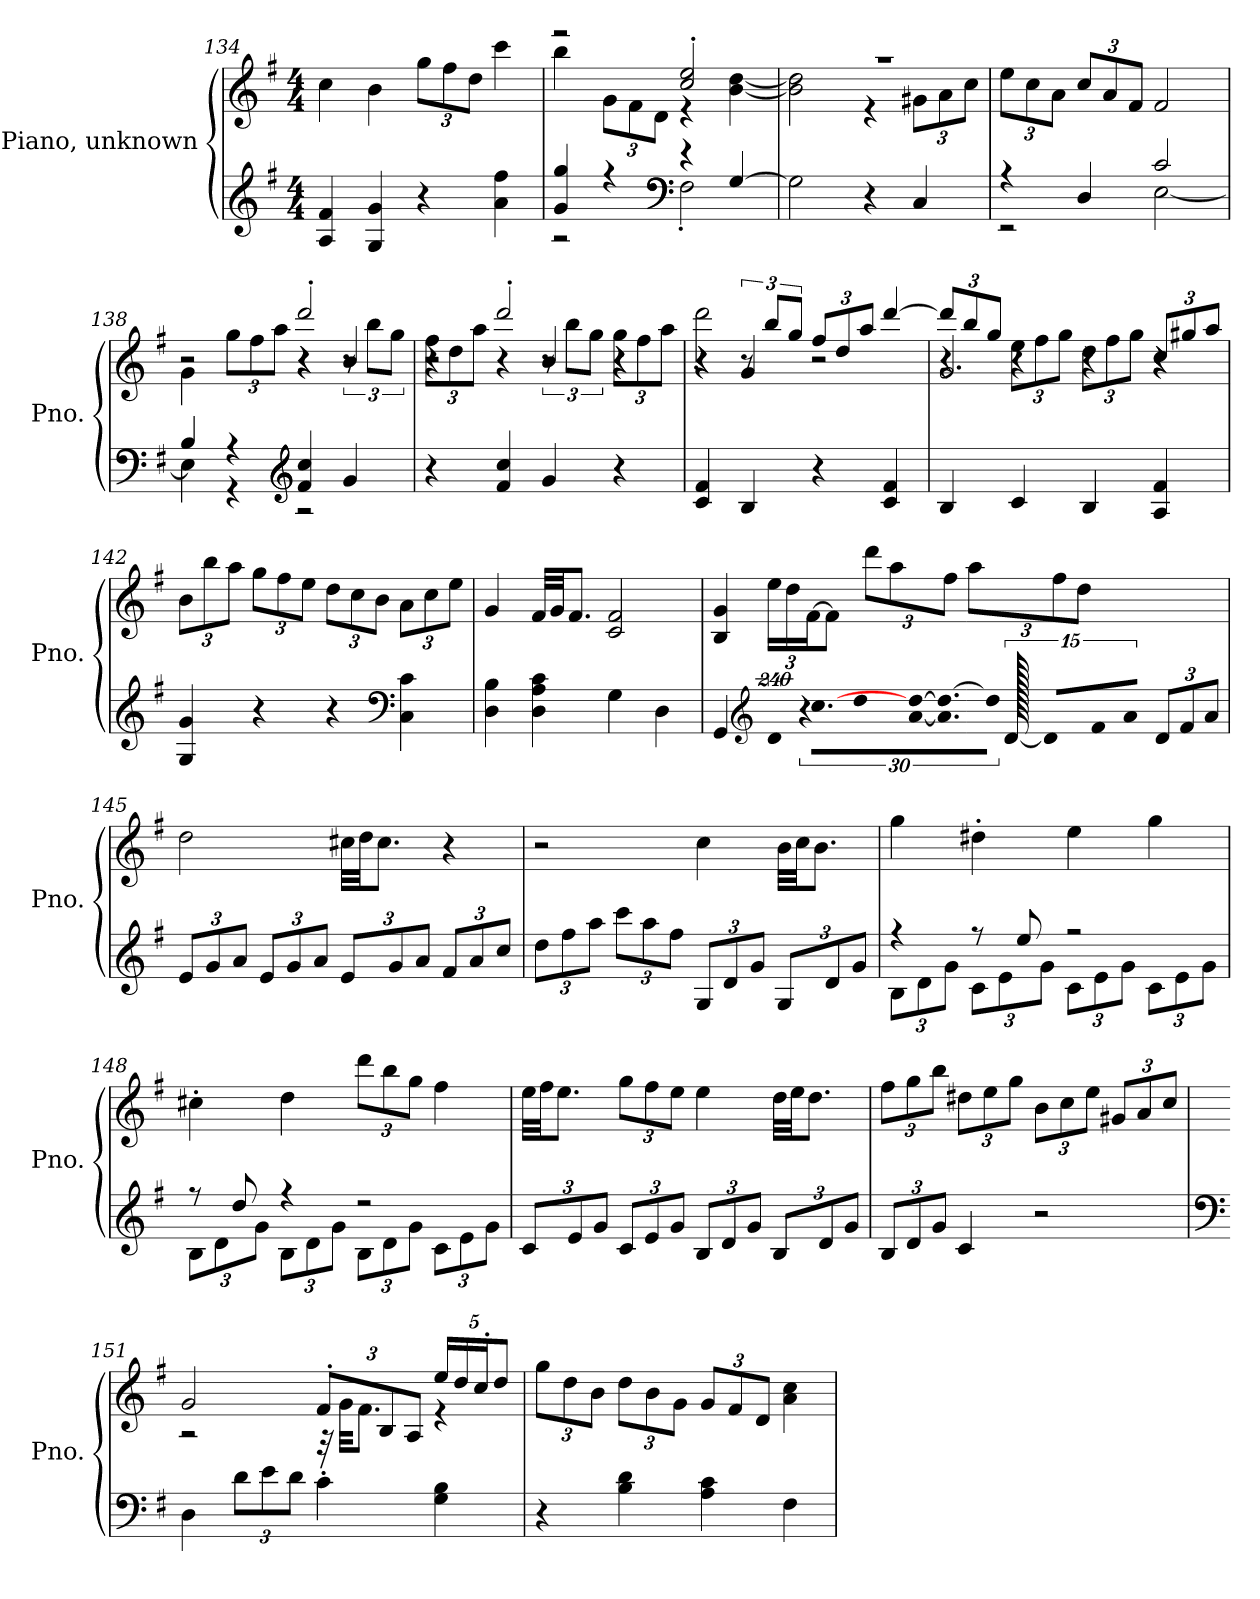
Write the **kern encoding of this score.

**kern	**kern
*part1	*part1
*staff2	*staff1
*I"Piano, unknown	*
*I'Pno.	*
*clefG2	*clefG2
*k[f#]	*k[f#]
*M4/4	*M4/4
=134	=134
4A/ 4f#/	4cc\
4G/ 4g/	4b\
*	*Xbrackettup
4r	12gg\L
.	12ff#\
.	12dd\J
4a\ 4ff#\	4ccc\
=135	=135
*^	*^
4g/ 4gg/	2r	2r	4bb\
4r	.	.	12g\L
.	.	.	12f#\
.	.	.	12d\J
*clefF4	*	*	*
4r	2F#'\	2cc/' 2ee/'	4r
[4G/	.	.	[4b\ [4dd\
*v	*v	*	*
!!LO:LB:g=z	!!
=136	=136	=136
2G\]	1r	2b\] 2dd\]
4r	.	4r
4C/	.	12g#X\L
.	.	12a\
.	.	12cc\J
*	*v	*v
=137	=137
*^	*
4r	2r	12ee\L
.	.	12cc\
.	.	12a\J
4D/	.	12cc/L
.	.	12a/
.	.	12f#/J
2c/	[2E\	2f#/
=138	=138	=138
*	*	*^
*	*	*	*^
4B/	4E\]	2r	4g\	2r
4r	4r	.	12gg\L	.
.	.	.	12ff#\	.
.	.	.	12aa\J	.
*clefG2	*	*	*	*
4f#/ 4cc/	2r	2ddd'/	4r	4r
*	*	*	*brackettup	*
4g/	.	.	12r	4b/
.	.	.	12bb\L	.
.	.	.	12gg\J	.
*v	*v	*	*	*
=139	=139	=139	=139
*	*	*Xbrackettup	*
4r	4r	12ff#\L	2r
.	.	12dd\	.
.	.	12aa\J	.
4f#/ 4cc/	2ddd'/	4r	.
*	*	*brackettup	*
4g/	.	12r	4b/
.	.	12bb\L	.
.	.	12gg\J	.
*	*	*Xbrackettup	*
4r	4r	12gg\L	4r
.	.	12ff#\	.
.	.	12aa\J	.
!!LO:LB:g=z	!!	!!
=140	=140	=140	=140
4c/ 4f#/	4r	2ddd'\	4r
*	*brackettup	*	*
4B/	12r	.	4g/
.	12bb/L	.	.
.	12gg/J	.	.
*	*Xbrackettup	*	*
4r	12ff#/L	2r	2r
.	12dd/	.	.
.	12aa/J	.	.
4c/ 4f#/	[4ddd/	.	.
=141	=141	=141	=141
4B/	12ddd/L]	4r	2.g/
.	12bb/	.	.
.	12gg/J	.	.
4c/	4r	12ee\L	.
.	.	12ff#\	.
.	.	12gg\J	.
4B/	4r	12dd\L	.
.	.	12ff#\	.
.	.	12gg\J	.
4A/ 4f#/	12cc/L	4r	4r
.	12gg#X/	.	.
.	12aa/J	.	.
*	*v	*v	*v
=142	=142
4G/ 4g/	12b\L
.	12bb\
.	12aa\J
4r	12gg\L
.	12ff#\
.	12ee\J
4r	12dd\L
.	12cc\
.	12b\J
*clefF4	*
4C\ 4c\	12a\L
.	12cc\
.	12ee\J
=143	=143
4D\ 4B\	4g/
4D\ 4A\ 4c\	32f#/LLL
.	32g/JJ
.	8.f#/J
4G\	2c/ 2f#/
4D\	.
!!LO:LB:g=z
=144	=144
4GG/	4B/ 4g/
*clefG2	*
!LO:N:vis=16	!
1920%137d/	24ee\LL
.	24dd\
!LO:N:vis=64	!
960%17r	.
.	[24f#\J
!LO:N:vis=32.	!
1920%103cc\LLL	.
.	8f#\J]
!LO:N:vis=64	!
[960%17dd\L	.
1920ryy	.
!LO:N:vis=64	!
[960%17a\ 960%17dd\_J	.
!LO:N:vis=32.	!
1920%103a\] 1920%103dd\_	.
!LO:N:vis=64	!
960%17dd\JJJk]	.
[1920d/	12ddd\L
640%53d/L]	.
12f#/	12aa\
12a/J	12ff#\J
*Xbrackettup	*
12d/L	12aa\L
12f#/	12ff#\
12a/J	12dd\J
=145	=145
12e/L	2dd\
12g/	.
12a/J	.
12e/L	.
12g/	.
12a/J	.
12e/L	32cc#X\LLL
.	32dd\JJ
.	8.cc#\J
12g/	.
12a/J	.
12f#/L	4r
12a/	.
12cc/J	.
!!LO:LB:g=z
=146	=146
12dd\L	2r
12ff#\	.
12aa\J	.
12ccc\L	.
12aa\	.
12ff#\J	.
12G/L	4cc\
12d/	.
12g/J	.
12G/L	32b\LLL
.	32cc\JJ
.	8.b\J
12d/	.
12g/J	.
=147	=147
*^	*
4r	12B\L	4gg\
.	12d\	.
.	12g\J	.
8r	12c\L	4dd#X'\
.	12e\	.
8ee/	.	.
.	12g\J	.
2r	12c\L	4ee\
.	12e\	.
.	12g\J	.
.	12c\L	4gg\
.	12e\	.
.	12g\J	.
=148	=148	=148
8r	12B\L	4cc#X'\
.	12d\	.
8dd/	.	.
.	12g\J	.
4r	12B\L	4dd\
.	12d\	.
.	12g\J	.
2r	12B\L	12ddd\L
.	12d\	12bb\
.	12g\J	12gg\J
.	12c\L	4ff#\
.	12e\	.
.	12g\J	.
*v	*v	*
!!LO:LB:g=z
=149	=149
12c/L	32ee\LLL
.	32ff#\JJ
.	8.ee\J
12e/	.
12g/J	.
12c/L	12gg\L
12e/	12ff#\
12g/J	12ee\J
12B/L	4ee\
12d/	.
12g/J	.
12B/L	32dd\LLL
.	32ee\JJ
.	8.dd\J
12d/	.
12g/J	.
=150	=150
12B/L	12ff#\L
12d/	12gg\
12g/J	12bb\J
4c/	12dd#X\L
.	12ee\
.	12gg\J
2r	12b\L
.	12cc\
.	12ee\J
.	12g#X/L
.	12a/
.	12cc/J
=151	=151
*clefF4	*
*	*^
4D\	2g/	2r
12d\L	.	.
12e\	.	.
12d\J	.	.
4c'\	12f#'/L	32r
.	.	32g\KKL
.	.	8.f#\J
.	12B/	.
.	12A/J	.
4G\ 4B\	20ee/LL	4r
.	20dd/	.
.	20cc'/J	.
.	10dd/J	.
*	*v	*v
!!LO:PB:g=z
=152	=152
4r	12gg\L
.	12dd\
.	12b\J
4B\ 4d\	12dd\L
.	12b\
.	12g\J
4A\ 4c\	12g/L
.	12f#/
.	12d/J
4F#\	4a\ 4cc\
=	=
*-	*-
